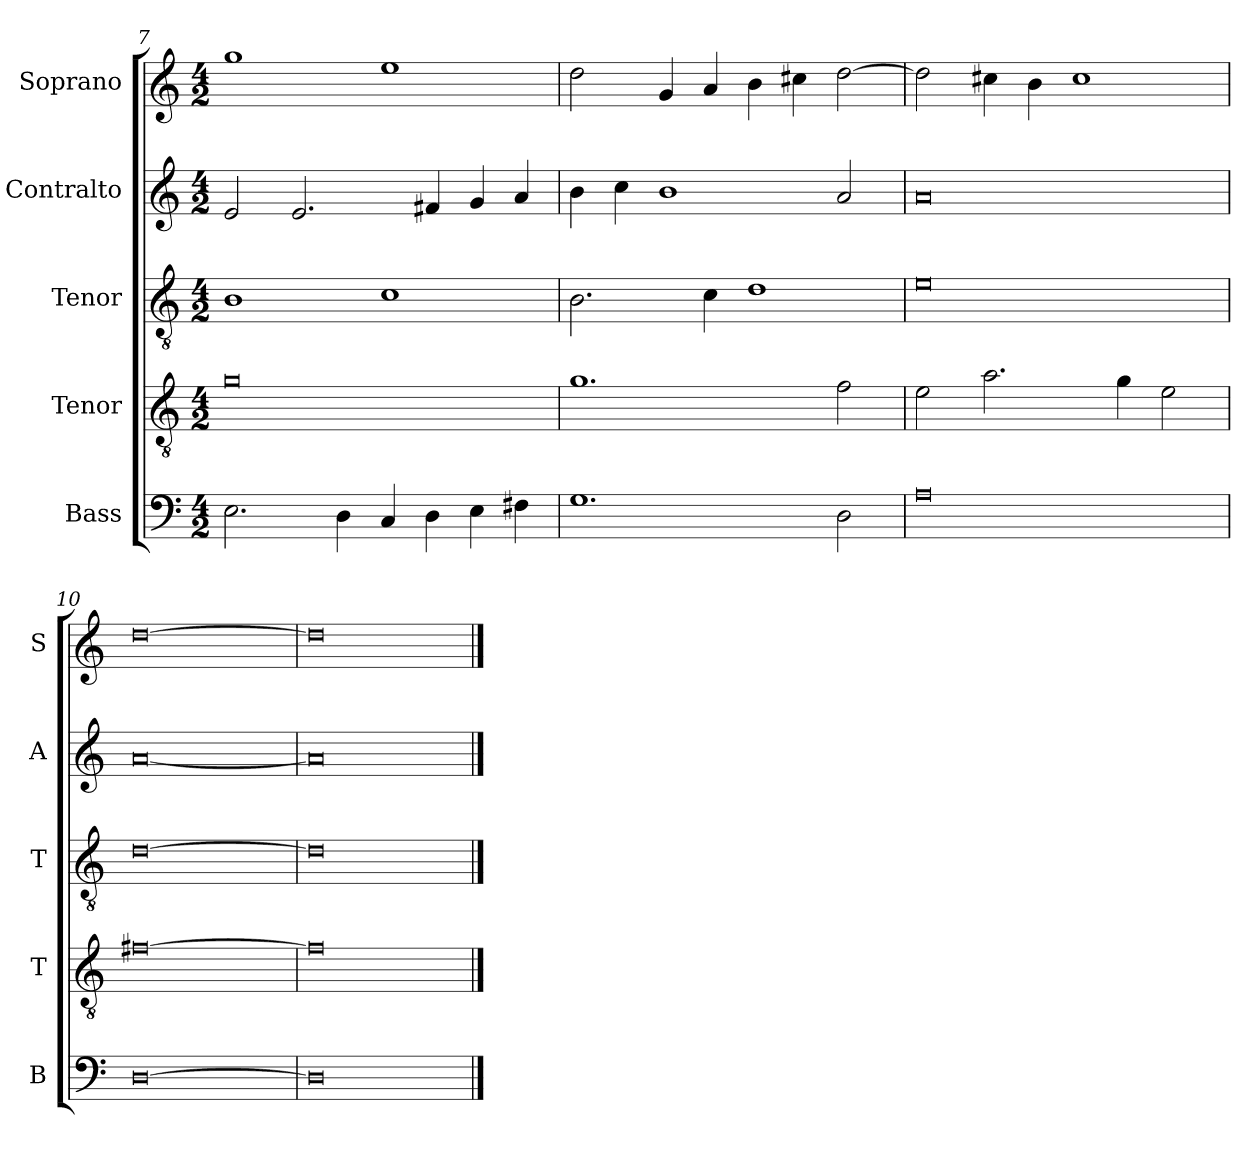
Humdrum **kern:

**kern	**kern	**kern	**kern	**kern
*part5	*part4	*part3	*part2	*part1
*staff5	*staff4	*staff3	*staff2	*staff1
*I"Bass	*I"Tenor	*I"Tenor	*I"Contralto	*I"Soprano
*I'B	*I'T	*I'T	*I'A	*I'S
*clefF4	*clefGv2	*clefGv2	*clefG2	*clefG2
*k[]	*k[]	*k[]	*k[]	*k[]
*G:mix	*G:mix	*G:mix	*G:mix	*G:mix
*M4/2	*M4/2	*M4/2	*M4/2	*M4/2
=7	=7	=7	=7	=7
2.E	0g	1B	2e	1gg
.	.	.	2.e	.
4D	.	.	.	.
4C	.	1c	.	1ee
4D	.	.	4f#X	.
4E	.	.	4g	.
4F#X	.	.	4a	.
=8	=8	=8	=8	=8
1.G	1.g	2.B	4b	2dd
.	.	.	4cc	.
.	.	.	1b	4g
.	.	4c	.	4a
.	.	1d	.	4b
.	.	.	.	4cc#X
2D	2f	.	2a	[2dd
=9	=9	=9	=9	=9
0A	2e	0e	0a	2dd]
.	2.a	.	.	4cc#X
.	.	.	.	4b
.	.	.	.	1cc#
.	4g	.	.	.
.	2e	.	.	.
=10	=10	=10	=10	=10
[0D	[0f#X	[0d	[0a	[0dd
=11	=11	=11	=11	=11
0D]	0f#]	0d]	0a]	0dd]
==	==	==	==	==
*-	*-	*-	*-	*-
